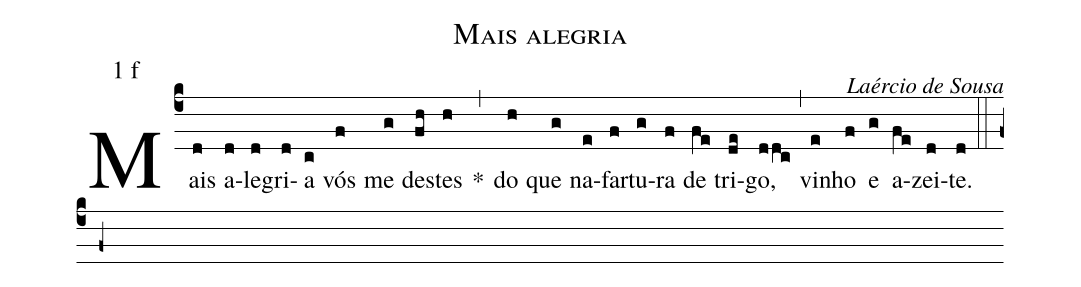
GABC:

name: Mais alegria;
mode: 1;
mode-differentia: f;
commentary: Laércio de Sousa;
%%
(c4)

Mais(d) a(d)le(d)gri(d)a(c) vós(f) me(g) des(fh)tes(h) *(,) do(h) que(g) na(e)far(f)tu(g)ra(f) de(fe) tri(de)go,(ddc) (,) vi(e)nho(f) e(g) a(fe)zei(d)te.(d)

(::)

(f+)
